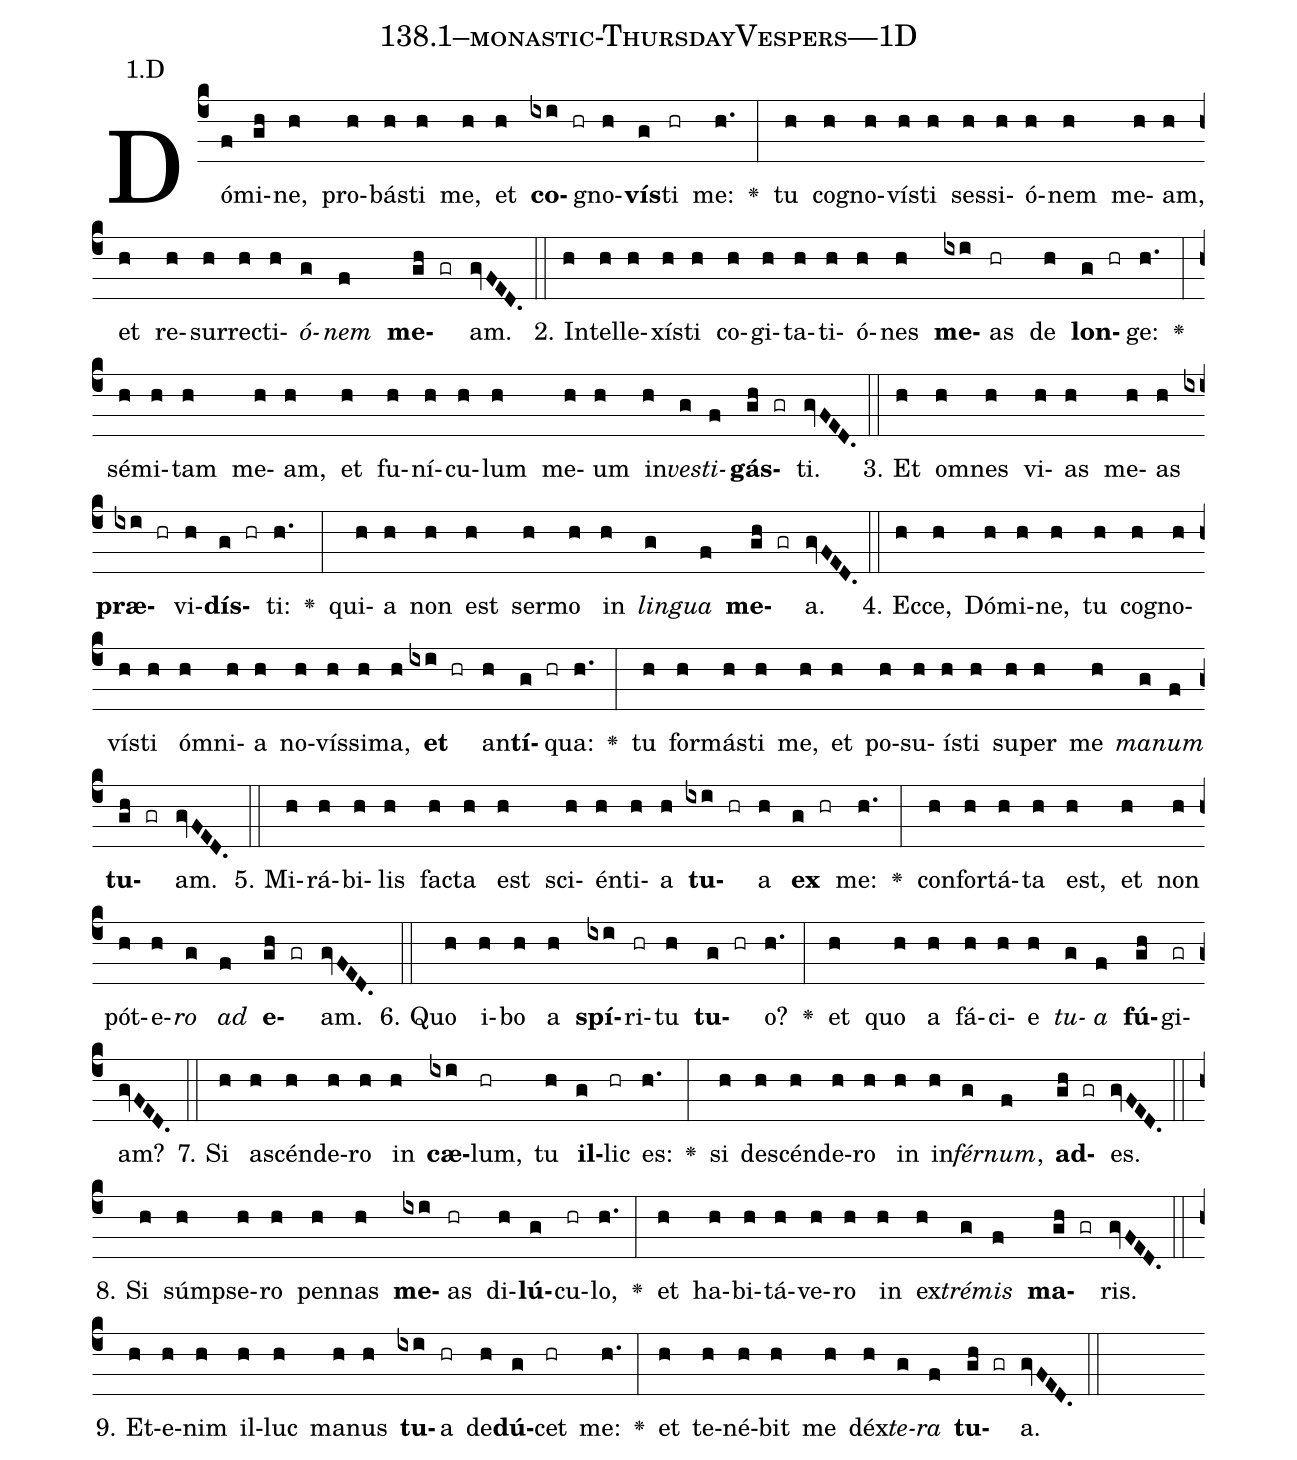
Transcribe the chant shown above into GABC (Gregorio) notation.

name: 138.1--monastic-ThursdayVespers---1D;
annotation: 1.D;
%%
(c4)Dó(f)mi(gh)ne,(h) pro(h)bás(h)ti(h) me,(h) et(h) <b>co</b>(ixi hr)gno(h)<b>vís</b>(g)ti(hr) me:(h.) <v>\greheightstar</v>(:) tu(h) co(h)gno(h)vís(h)ti(h) ses(h)si(h)ó(h)nem(h) me(h)am,(h) et(h) re(h)sur(h)rec(h)ti(h)<i>ó</i>(g)<i>nem</i>(f) <b>me</b>(gh gr)am.(gvFED.) (::)
2. In(h)tel(h)le(h)xís(h)ti(h) co(h)gi(h)ta(h)ti(h)ó(h)nes(h) <b>me</b>(ixi)as(hr) de(h) <b>lon</b>(g hr)ge:(h.) <v>\greheightstar</v>(:) sé(h)mi(h)tam(h) me(h)am,(h) et(h) fu(h)ní(h)cu(h)lum(h) me(h)um(h) in(h)<i>ves</i>(g)<i>ti</i>(f)<b>gás</b>(gh gr)ti.(gvFED.) (::)
3. Et(h) om(h)nes(h) vi(h)as(h) me(h)as(h) <b>præ</b>(ixi hr)vi(h)<b>dís</b>(g hr)ti:(h.) <v>\greheightstar</v>(:) qui(h)a(h) non(h) est(h) ser(h)mo(h) in(h) <i>lin</i>(g)<i>gua</i>(f) <b>me</b>(gh gr)a.(gvFED.) (::)
4. Ec(h)ce,(h) Dó(h)mi(h)ne,(h) tu(h) co(h)gno(h)vís(h)ti(h) óm(h)ni(h)a(h) no(h)vís(h)si(h)ma,(h) <b>et</b>(ixi hr) an(h)<b>tí</b>(g hr)qua:(h.) <v>\greheightstar</v>(:) tu(h) for(h)más(h)ti(h) me,(h) et(h) po(h)su(h)ís(h)ti(h) su(h)per(h) me(h) <i>ma</i>(g)<i>num</i>(f) <b>tu</b>(gh gr)am.(gvFED.) (::)
5. Mi(h)rá(h)bi(h)lis(h) fac(h)ta(h) est(h) sci(h)én(h)ti(h)a(h) <b>tu</b>(ixi hr)a(h) <b>ex</b>(g hr) me:(h.) <v>\greheightstar</v>(:) con(h)for(h)tá(h)ta(h) est,(h) et(h) non(h) pót(h)e(h)<i>ro</i>(g) <i>ad</i>(f) <b>e</b>(gh gr)am.(gvFED.) (::)
6. Quo(h) i(h)bo(h) a(h) <b>spí</b>(ixi)ri(hr)tu(h) <b>tu</b>(g hr)o?(h.) <v>\greheightstar</v>(:) et(h) quo(h) a(h) fá(h)ci(h)e(h) <i>tu</i>(g)<i>a</i>(f) <b>fú</b>(gh)gi(gr)am?(gvFED.) (::)
7. Si(h) a(h)scén(h)de(h)ro(h) in(h) <b>cæ</b>(ixi)lum,(hr) tu(h) <b>il</b>(g)lic(hr) es:(h.) <v>\greheightstar</v>(:) si(h) de(h)scén(h)de(h)ro(h) in(h) in(h)<i>fér</i>(g)<i>num</i>,(f) <b>ad</b>(gh gr)es.(gvFED.) (::)
8. Si(h) súmp(h)se(h)ro(h) pen(h)nas(h) <b>me</b>(ixi)as(hr) di(h)<b>lú</b>(g)cu(hr)lo,(h.) <v>\greheightstar</v>(:) et(h) ha(h)bi(h)tá(h)ve(h)ro(h) in(h) ex(h)<i>tré</i>(g)<i>mis</i>(f) <b>ma</b>(gh gr)ris.(gvFED.) (::)
9. Et(h)e(h)nim(h) il(h)luc(h) ma(h)nus(h) <b>tu</b>(ixi)a(hr) de(h)<b>dú</b>(g)cet(hr) me:(h.) <v>\greheightstar</v>(:) et(h) te(h)né(h)bit(h) me(h) déx(h)<i>te</i>(g)<i>ra</i>(f) <b>tu</b>(gh gr)a.(gvFED.) (::)
